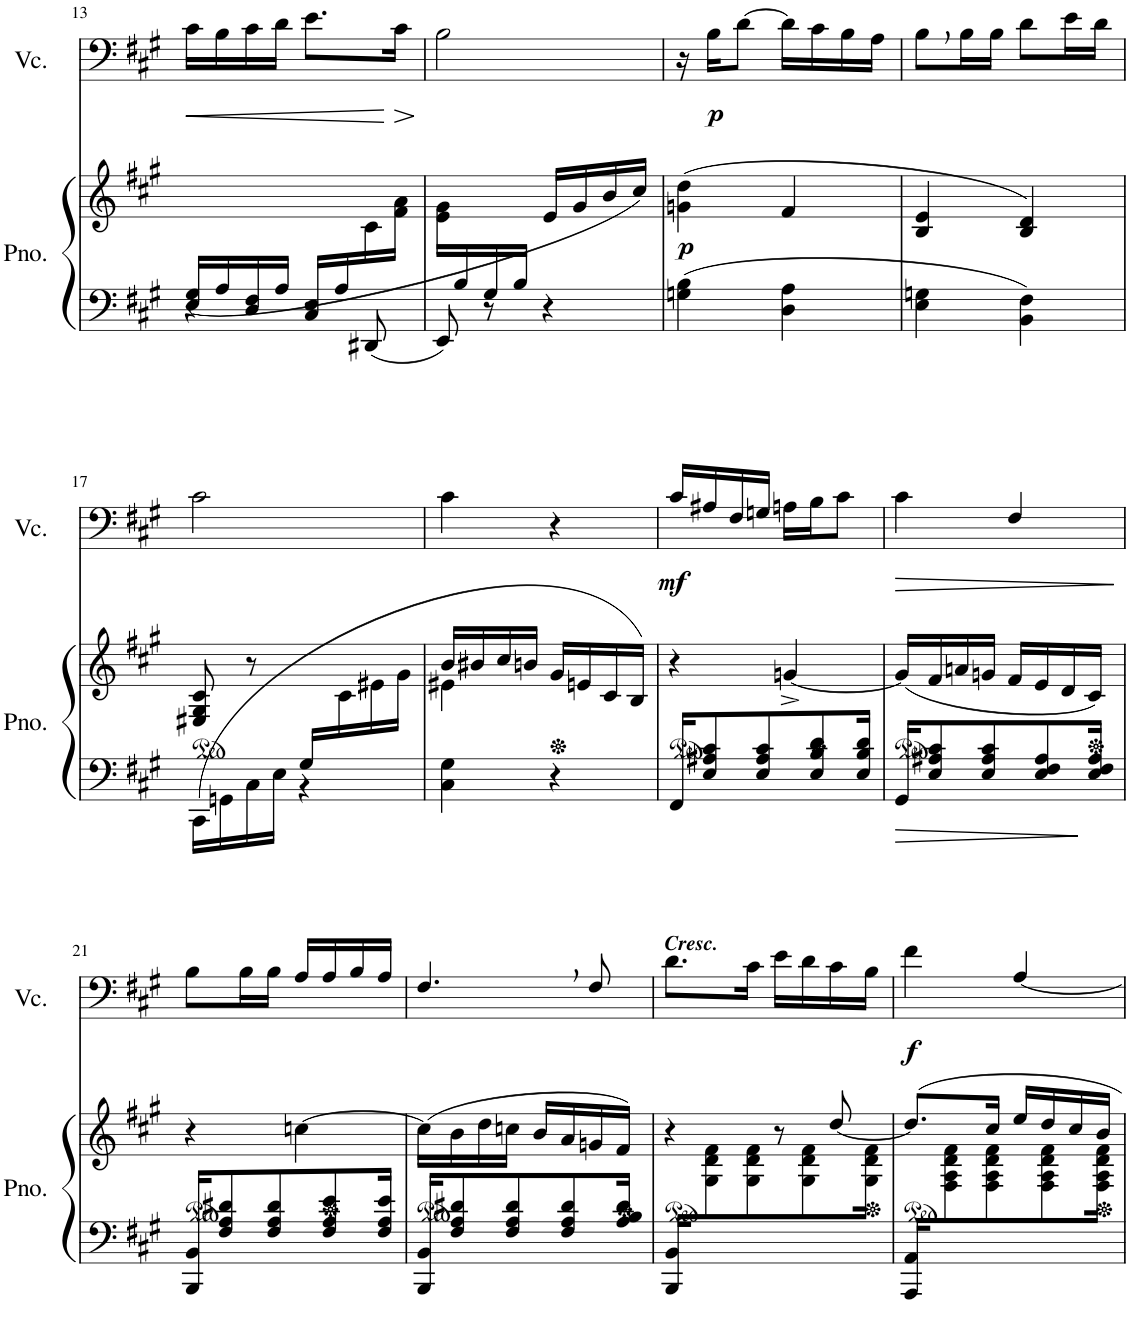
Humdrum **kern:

**kern	**kern	**dynam	**kern	**dynam
*part2	*part2	*part2	*part1	*part1
*staff3	*staff2	*staff2/3	*staff1	*staff1
*I"Piano	*	*	*I"Cello	*
*I'Pno.	*	*	*	*
!!LO:PB:g=z
*clefF4	*clefG2	*	*clefF4	*
*k[f#c#g#]	*k[f#c#g#]	*	*k[f#c#g#]	*
*A:	*A:	*	*A:	*
*M2/4	*M2/4	*	*M2/4	*
=13	=13	=13	=13	=13
*^	*	*	*	*
!	!	!	!	!	!LO:HP:b
(<16E/ 16G#/LL	4r	4.ryy	.	16c#\LL	<
16A/	.	.	.	16B\	.
16D/ 16F#/	.	.	.	16c#\	.
16A/JJ	.	.	.	16d\JJ	.
16C#/ 16E/LL	8r	.	.	8.e\L	.
16A/	.	.	.	.	.
8ryy	8DD#X/	16c#\	.	.	.
!	!	!	!	!	!LO:HP:n=1:b
.	.	16f#\ 16a\JJ	.	16c#\Jk	[ >
*v	*v	*	*	*	*
.	.	.	.	]
=14	=14	=14	=14	=14
*^	*	*	*	*
16ryy	8EE/	16e\ 16g#\LL	.	2B\	.
16B/	.	8.ryy	.	.	.
16G#/	8r	.	.	.	.
16B/JJ	.	.	.	.	.
4ryy	4r	16e/LL	.	.	.
.	.	16g#/	.	.	.
.	.	16b/	.	.	.
.	.	16cc#/JJ)	.	.	.
*v	*v	*	*	*	*
=15	=15	=15	=15	=15
!	!	!LO:DY:b	!	!
4Gn\ 4B\	(>4gn\ 4dd\	p	16r	.
!	!	!	!	!LO:DY:b
.	.	.	16B\KL	p
.	.	.	[8d\J	.
4D\ 4A\	4f#/	.	16d\LL]	.
.	.	.	16c#\	.
.	.	.	16B\	.
.	.	.	16A\JJ	.
=16	=16	=16	=16	=16
4E\ 4Gn\	4B/ 4e/	.	8B,\L	.
.	.	.	16B\L	.
.	.	.	16B\JJ	.
4BB\ 4F#\	4B/ 4d/)	.	8d\L	.
.	.	.	16e\L	.
.	.	.	16d\JJ	.
!!LO:LB:g=z
=17	=17	=17	=17	=17
*^	*	*	*	*
*	*^	*	*	*	*
4ryy	2ryy	(>16CC#\LL	8E#X/ 8G#/ 8c#/	.	2c#\	.
.	.	16GGn\	.	.	.	.
.	.	16C#\	8r	.	.	.
.	.	16E\JJ	.	.	.	.
16G#/LL	.	4r	16ryy	.	.	.
8.ryy	.	.	16c#\	.	.	.
.	.	.	16e#X\	.	.	.
.	.	.	16g#\JJ	.	.	.
*v	*v	*v	*	*	*	*
=18	=18	=18	=18	=18
*	*^	*	*	*
4C#\ 4G#\	16b/LL	4e#X\	.	4c#\	.
.	16b#X/	.	.	.	.
.	16cc#/	.	.	.	.
.	16bn/JJ	.	.	.	.
4r	16g#/LL	4ryy	.	4r	.
.	16en/	.	.	.	.
.	16c#/	.	.	.	.
.	16B/JJ)	.	.	.	.
*	*v	*v	*	*	*
=19	=19	=19	=19	=19
!	!	!	!	!LO:DY:b
16FF#/KL	4r	.	16c#/LL	mf
8E/ 8A#X/ 8c#/	.	.	16A#X/	.
.	.	.	16F#/	.
8E/ 8A#/ 8c#/	.	.	16Gn/JJ	.
.	[4gn^/	.	16An\LL	.
8E/ 8B/ 8d/	.	.	16B\J	.
.	.	.	8c#\J	.
16E/ 16B/ 16d/Jk	.	.	.	.
=20	=20	=20	=20	=20
!	!	!	!	!LO:HP:b
16GG#/KL	(<16g/LL]	.	4c#\	>
8E/ 8A#X/ 8c#/	16f#/	.	.	.
.	16an/	.	.	.
8E/ 8A#/ 8c#/	16gn/JJ	.	.	.
.	16f#/LL	.	4F#/	.
8E/ 8F#/ 8A#/	16e/	.	.	.
.	16d/	.	.	.
16E/ 16F#/ 16A#/Jk	16c#/JJ)	.	.	.
.	.	.	.	]
!!LO:LB:g=z
=21	=21	=21	=21	=21
16BBB/ 16BB/KL	4r	.	8B\L	.
8F#/ 8A/ 8d#X/	.	.	.	.
.	.	.	16B\L	.
8F#/ 8A/ 8d#/	.	.	16B\JJ	.
.	[4ccn\	.	16A/LL	.
8F#/ 8A/ 8e/	.	.	16A/	.
.	.	.	16B/	.
16F#/ 16A/ 16e/Jk	.	.	16A/JJ	.
=22	=22	=22	=22	=22
16BBB/ 16BB/KL	(>16cc\LL]	.	4.F#,/	.
8F#/ 8A/ 8d#X/	16b\	.	.	.
.	16dd\	.	.	.
8F#/ 8A/ 8d#/	16ccn\JJ	.	.	.
.	16b/LL	.	.	.
8F#/ 8A/ 8d#/	16a/	.	.	.
.	16gn/	.	8F#/	.
16A/ 16B/ 16d#/Jk	16f#/JJ)	.	.	.
=23	=23	=23	=23	=23
*	*^	*	*	*
!	!	!	!	!LO:TX:a:Bi:t=Cresc.	!
16BBB/ 16BB/KL	4r	16ryy	.	8.d\L	.
4..ryy	.	8G#\ 8d\ 8f#\	.	.	.
.	.	8G#\ 8d\ 8f#\	.	16c#\Jk	.
.	8r	.	.	16e\LL	.
.	.	8G#\ 8d\ 8f#\	.	16d\	.
.	[8dd/	.	.	16c#\	.
.	.	16G#\ 16d\ 16f#\Jk	.	16B\JJ	.
=24	=24	=24	=24	=24	=24
!	!	!	!	!	!LO:DY:b
16AAA/ 16AA/KL	8.dd/L]	16ryy	.	4f#\	f
4..ryy	.	8F#\ 8A\ 8d\ 8f#\	.	.	.
.	16cc#/Jk	8F#\ 8A\ 8d\ 8f#\	.	.	.
.	16ee/LL	.	.	[4A/	.
.	16dd/	8F#\ 8A\ 8d\ 8f#\	.	.	.
.	16cc#/	.	.	.	.
.	16b/JJ	16F#\ 16A\ 16d\ 16f#\Jk	.	.	.
*	*v	*v	*	*	*
=	=	=	=	=
*-	*-	*-	*-	*-
